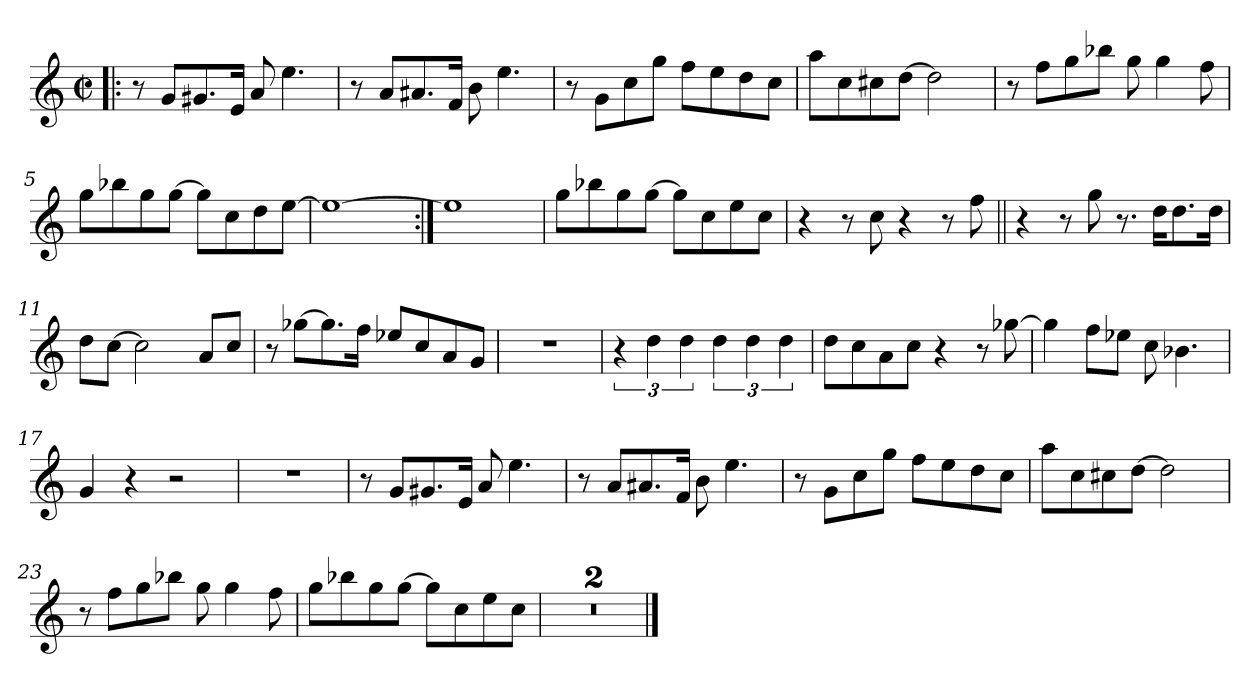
**kern
*part1
*staff1
*clefG2
*M2/2
*met(c|)
=!|:
8r
8g/L
8.g#X/
16e/Jk
8a/
4.ee\
=1
8r
8a/L
8.a#X/
16f/Jk
8b\
4.ee\
=2
8r
8g\L
8cc\
8gg\J
8ff\L
8ee\
8dd\
8cc\J
=3
8aa\L
8cc\
8cc#X\
[8dd\J
2dd\]
!!LO:LB:g=z
=4
8r
8ff\L
8gg\
8bb-X\J
8gg\
4gg\
8ff\
=5
8gg\L
8bb-X\
8gg\
[8gg\J
8gg\L]
8cc\
8dd\
[8ee\J
=6
1ee_
=7:|!
1ee]
=8
8gg\L
8bb-X\
8gg\
[8gg\J
8gg\L]
8cc\
8ee\
8cc\J
!!LO:LB:g=z
=9
4r
8r
8cc\
4r
8r
8ff\
=10||
4r
8r
8gg\
8.r
16dd\KL
8.dd\
16dd\Jk
=11
8dd\L
[8cc\J
2cc\]
8a/L
8cc/J
=12
8r
[8gg-X\L
8.gg-\]
16ff\Jk
8ee-X/L
8cc/
8a/
8g/J
=13
1r
!!LO:LB:g=z
=14
6r
6dd\
6dd\
6dd\
6dd\
6dd\
=15
8dd\L
8cc\
8a\
8cc\J
4r
8r
[8gg-X\
=16
4gg-\]
8ff\L
8ee-X\J
8cc\
4.b-X\
=17
4g/
4r
2r
=18
1r
!!LO:LB:g=z
=19
8r
8g/L
8.g#X/
16e/Jk
8a/
4.ee\
=20
8r
8a/L
8.a#X/
16f/Jk
8b\
4.ee\
=21
8r
8g\L
8cc\
8gg\J
8ff\L
8ee\
8dd\
8cc\J
=22
8aa\L
8cc\
8cc#X\
[8dd\J
2dd\]
!!LO:LB:g=z
=23
8r
8ff\L
8gg\
8bb-X\J
8gg\
4gg\
8ff\
=24
8gg\L
8bb-X\
8gg\
[8gg\J
8gg\L]
8cc\
8ee\
8cc\J
=25
1r
==26
1r
=
*-
